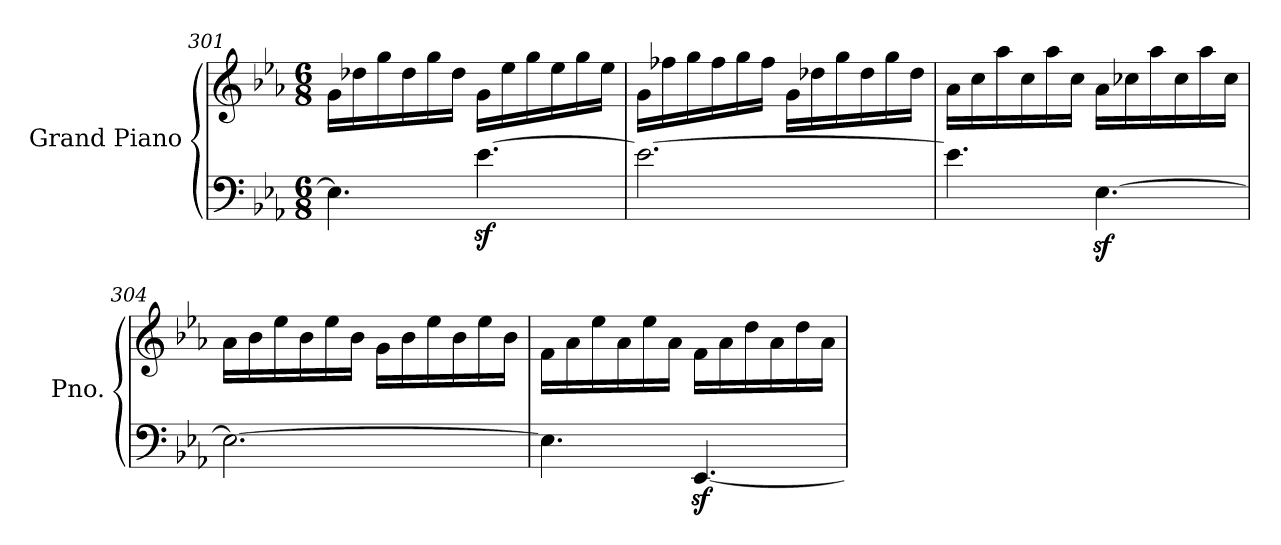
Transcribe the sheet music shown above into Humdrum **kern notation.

**kern	**kern
*part1	*part1
*staff2	*staff1
*I"Grand Piano	*
*I'Pno.	*
*clefF4	*clefG2
*k[b-e-a-]	*k[b-e-a-]
*M6/8	*M6/8
=301	=301
4.E-\]	16g\LL
.	16dd-X\
.	16gg\
.	16dd-\
.	16gg\
.	16dd-\JJ
[4.e-z<\	16g\LL
.	16ee-\
.	16gg\
.	16ee-\
.	16gg\
.	16ee-\JJ
=302	=302
2.e-\_	16g\LL
.	16ff-X\
.	16gg\
.	16ff-\
.	16gg\
.	16ff-\JJ
.	16g\LL
.	16dd-X\
.	16gg\
.	16dd-\
.	16gg\
.	16dd-\JJ
!!LO:LB:g=z
=303	=303
4.e-\]	16a-\LL
.	16cc\
.	16aa-\
.	16cc\
.	16aa-\
.	16cc\JJ
[4.E-z<\	16a-\LL
.	16cc-X\
.	16aa-\
.	16cc-\
.	16aa-\
.	16cc-\JJ
=304	=304
2.E-\_	16a-\LL
.	16b-\
.	16ee-\
.	16b-\
.	16ee-\
.	16b-\JJ
.	16g\LL
.	16b-\
.	16ee-\
.	16b-\
.	16ee-\
.	16b-\JJ
=305	=305
4.E-\]	16f\LL
.	16a-\
.	16ee-\
.	16a-\
.	16ee-\
.	16a-\JJ
[4.EE-z</	16f\LL
.	16a-\
.	16dd\
.	16a-\
.	16dd\
.	16a-\JJ
=	=
*-	*-
